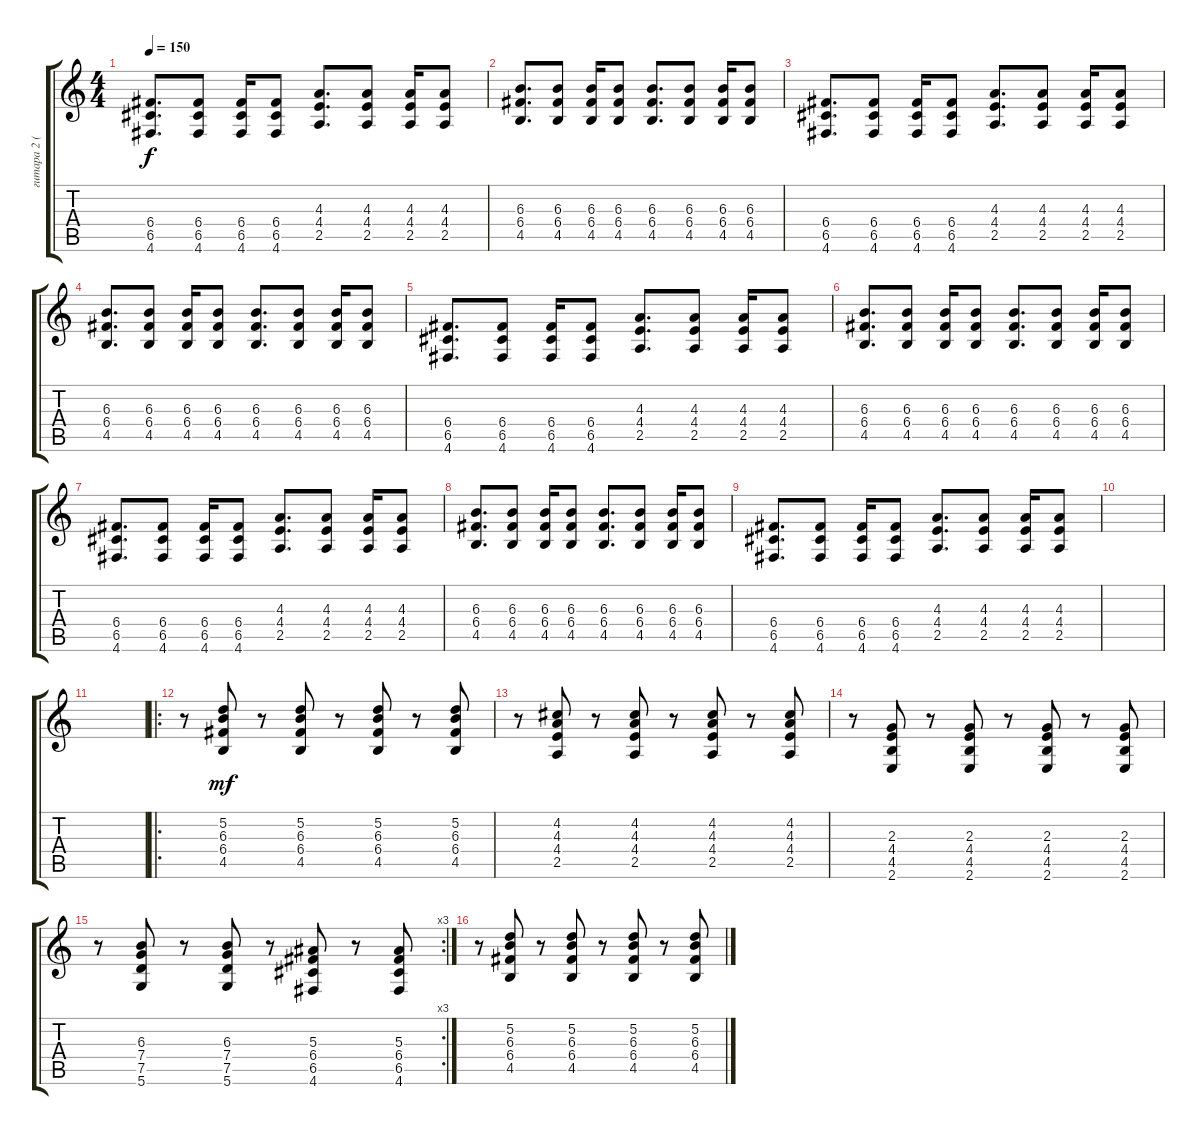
\track ("гитара 2 (панорама)" "гитара 2 (") {instrument distortionguitar}
\staff {score tabs}
\tuning (D4 A3 F3 C3 G2 D2) {hide}
\ts (4 4)
\tempo 150
\clef g2
\ks c
(6.4 6.5 4.6).8{d dy f} (6.4 6.5 4.6).8 (6.4 6.5 4.6).16 (6.4 6.5 4.6).8 (4.3 4.4 2.5).8{d} (4.3 4.4 2.5).8 (4.3 4.4 2.5).16 (4.3 4.4 2.5).8 |
(6.3 6.4 4.5).8{d} (6.3 6.4 4.5).8 (6.3 6.4 4.5).16 (6.3 6.4 4.5).8 (6.3 6.4 4.5).8{d} (6.3 6.4 4.5).8 (6.3 6.4 4.5).16 (6.3 6.4 4.5).8 |
(6.4 6.5 4.6).8{d} (6.4 6.5 4.6).8 (6.4 6.5 4.6).16 (6.4 6.5 4.6).8 (4.3 4.4 2.5).8{d} (4.3 4.4 2.5).8 (4.3 4.4 2.5).16 (4.3 4.4 2.5).8 |
(6.3 6.4 4.5).8{d} (6.3 6.4 4.5).8 (6.3 6.4 4.5).16 (6.3 6.4 4.5).8 (6.3 6.4 4.5).8{d} (6.3 6.4 4.5).8 (6.3 6.4 4.5).16 (6.3 6.4 4.5).8 |
(6.4 6.5 4.6).8{d} (6.4 6.5 4.6).8 (6.4 6.5 4.6).16 (6.4 6.5 4.6).8 (4.3 4.4 2.5).8{d} (4.3 4.4 2.5).8 (4.3 4.4 2.5).16 (4.3 4.4 2.5).8 |
(6.3 6.4 4.5).8{d} (6.3 6.4 4.5).8 (6.3 6.4 4.5).16 (6.3 6.4 4.5).8 (6.3 6.4 4.5).8{d} (6.3 6.4 4.5).8 (6.3 6.4 4.5).16 (6.3 6.4 4.5).8 |
(6.4 6.5 4.6).8{d} (6.4 6.5 4.6).8 (6.4 6.5 4.6).16 (6.4 6.5 4.6).8 (4.3 4.4 2.5).8{d} (4.3 4.4 2.5).8 (4.3 4.4 2.5).16 (4.3 4.4 2.5).8 |
(6.3 6.4 4.5).8{d} (6.3 6.4 4.5).8 (6.3 6.4 4.5).16 (6.3 6.4 4.5).8 (6.3 6.4 4.5).8{d} (6.3 6.4 4.5).8 (6.3 6.4 4.5).16 (6.3 6.4 4.5).8 |
(6.4 6.5 4.6).8{d} (6.4 6.5 4.6).8 (6.4 6.5 4.6).16 (6.4 6.5 4.6).8 (4.3 4.4 2.5).8{d} (4.3 4.4 2.5).8 (4.3 4.4 2.5).16 (4.3 4.4 2.5).8 |
|
|
\ro
r.8{instrument acousticguitarsteel} (5.2 6.3 6.4 4.5).8{dy mf} r.8 (5.2 6.3 6.4 4.5).8 r.8 (5.2 6.3 6.4 4.5).8 r.8 (5.2 6.3 6.4 4.5).8 |
r.8 (4.2 4.3 4.4 2.5).8 r.8 (4.2 4.3 4.4 2.5).8 r.8 (4.2 4.3 4.4 2.5).8 r.8 (4.2 4.3 4.4 2.5).8 |
r.8 (2.3 4.4 4.5 2.6).8 r.8 (2.3 4.4 4.5 2.6).8 r.8 (2.3 4.4 4.5 2.6).8 r.8 (2.3 4.4 4.5 2.6).8 |
\rc 3
r.8 (6.3 7.4 7.5 5.6).8 r.8 (6.3 7.4 7.5 5.6).8 r.8 (5.3 6.4 6.5 4.6).8 r.8 (5.3 6.4 6.5 4.6).8 |
r.8 (5.2 6.3 6.4 4.5).8 r.8 (5.2 6.3 6.4 4.5).8 r.8 (5.2 6.3 6.4 4.5).8 r.8 (5.2 6.3 6.4 4.5).8
